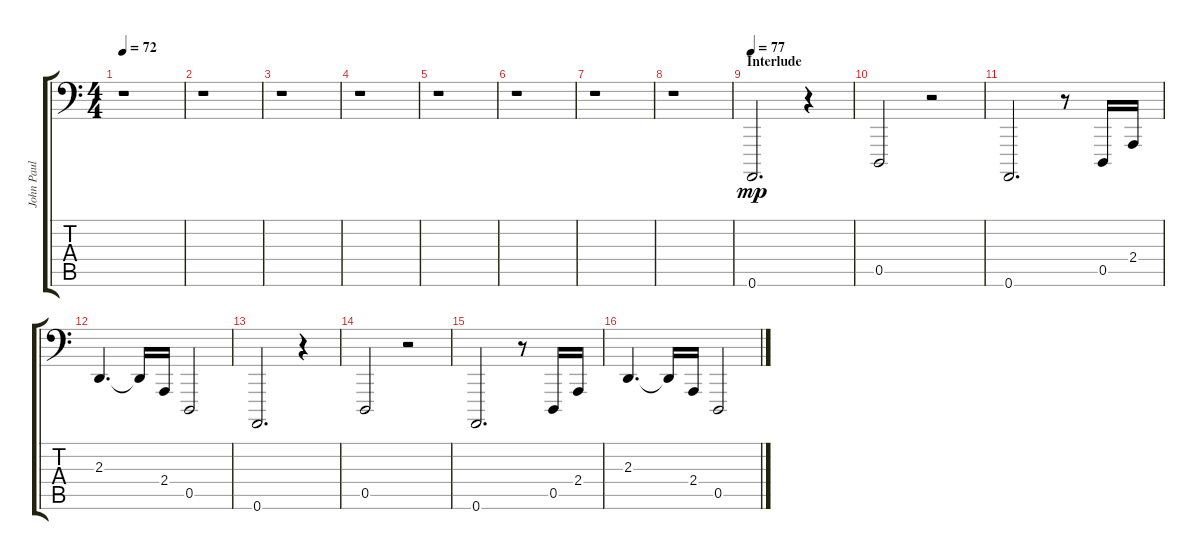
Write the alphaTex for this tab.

\track ("John Paul Jones - Keyboard 2" "John Paul ") {instrument electricpiano2}
\staff {score tabs}
\tuning (Bb2 F2 C2 G1 D1 A0) {hide}
\ts (4 4)
\tempo 72
\clef f4
\ks c
r.1{dy mp} |
r.1 |
r.1 |
r.1 |
r.1 |
r.1 |
r.1 |
r.1 |
\section ("" "Interlude")
\tempo 77
0.6.2{d} r.4 |
0.5.2 r.2 |
0.6.2{d} r.8 0.5.16 2.4.16 |
2.3.4{d} 2.3{t}.16 2.4.16 0.5.2 |
0.6.2{d} r.4 |
0.5.2 r.2 |
0.6.2{d} r.8 0.5.16 2.4.16 |
2.3.4{d} 2.3{t}.16 2.4.16 0.5.2
